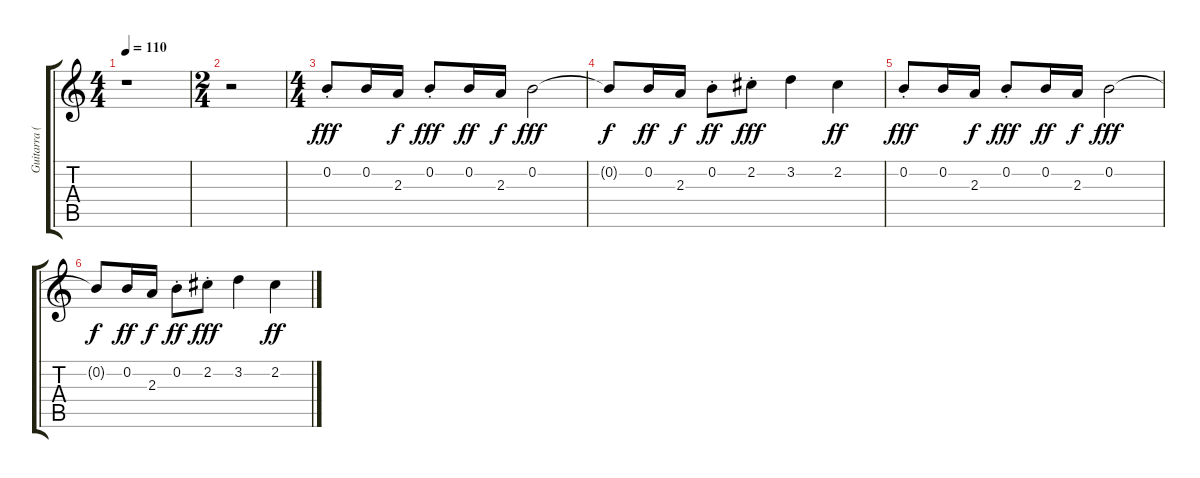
\track ("Guitarra (Octava Abajo)" "Guitarra (") {instrument electricguitarclean}
\staff {score tabs}
\tuning (E4 B3 G3 D3 A2 E2) {hide}
\ts (4 4)
\tempo 110
\clef g2
\ks c
r.1{dy ff} |
\ts (2 4)
r.2 |
\ts (4 4)
0.2{st}.8{dy fff} 0.2.16 2.3.16{dy f} 0.2{st}.8{dy fff} 0.2.16{dy ff} 2.3.16{dy f} 0.2.2{dy fff} |
0.2{t}.8{dy f} 0.2.16{dy ff} 2.3.16{dy f} 0.2{st}.8{dy ff} 2.2{st}.8{dy fff} 3.2.4 2.2.4{dy ff} |
0.2{st}.8{dy fff} 0.2.16 2.3.16{dy f} 0.2{st}.8{dy fff} 0.2.16{dy ff} 2.3.16{dy f} 0.2.2{dy fff} |
0.2{t}.8{dy f} 0.2.16{dy ff} 2.3.16{dy f} 0.2{st}.8{dy ff} 2.2{st}.8{dy fff} 3.2.4 2.2.4{dy ff}
